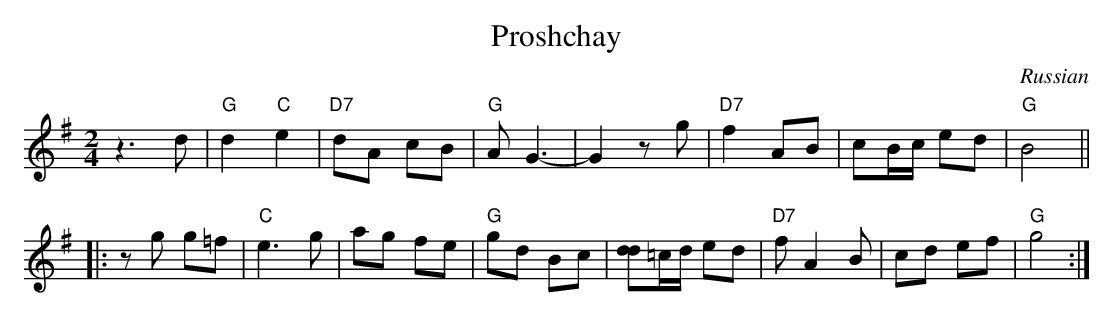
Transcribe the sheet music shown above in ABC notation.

X:1
T: Proshchay
O: Russian
M: 2/4
L: 1/8
K: G
z3d \
| "G"d2 "C"e2 | "D7"dA cB | "G"A G3- | G2 zg \
| "D7"f2 AB | cB/c/ ed | "G"B4 ||
|: zg g=f \
| "C"e3 g | ag fe | "G"gd Bc | [dd]=c/d/ ed \
| "D7"fA2 B | cd ef | "G"g4 :|
